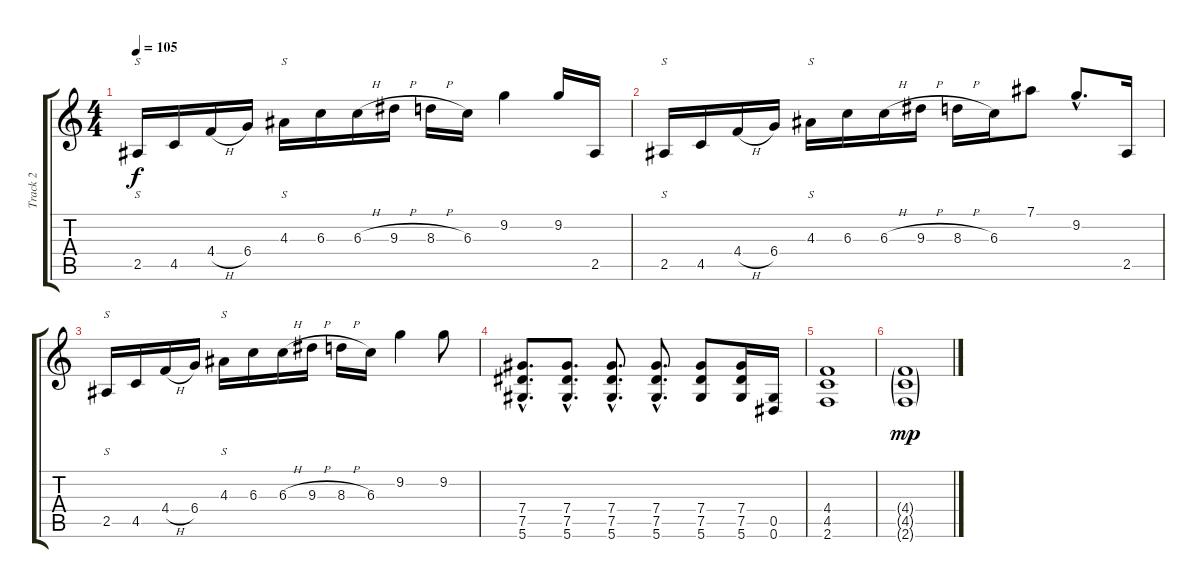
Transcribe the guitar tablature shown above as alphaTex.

\track ("Track 2" "Track 2") {instrument overdrivenguitar}
\staff {score tabs}
\tuning (Eb4 Bb3 Gb3 Db3 Ab2 Eb2) {hide}
\ts (4 4)
\tempo 105
\clef g2
\ks c
2.5.16{s dy f} 4.5.16 4.4{h}.16 6.4.16 4.3.16{s} 6.3.16 6.3{h}.16 9.3{h}.16 8.3{h}.16 6.3.16 9.2.4 9.2.16 2.5.16 |
2.5.16{s} 4.5.16 4.4{h}.16 6.4.16 4.3.16{s} 6.3.16 6.3{h}.16 9.3{h}.16 8.3{h}.16 6.3.16 7.1.8 9.2{hac}.8{d} 2.5.16 |
2.5.16{s} 4.5.16 4.4{h}.16 6.4.16 4.3.16{s} 6.3.16 6.3{h}.16 9.3{h}.16 8.3{h}.16 6.3.16 9.2.4 9.2.8 |
(7.4{hac} 7.5{hac} 5.6{hac}).8{d} (7.4{hac} 7.5{hac} 5.6{hac}).8{d} (7.4{hac} 7.5{hac} 5.6{hac}).8{d} (7.4{hac} 7.5{hac} 5.6{hac}).8{d} (7.4 7.5 5.6).8 (7.4 7.5 5.6).16 (0.5 0.6).16 |
(4.4 4.5 2.6).1 |
(4.4{g} 4.5{g} 2.6{g}).1{dy mp}
